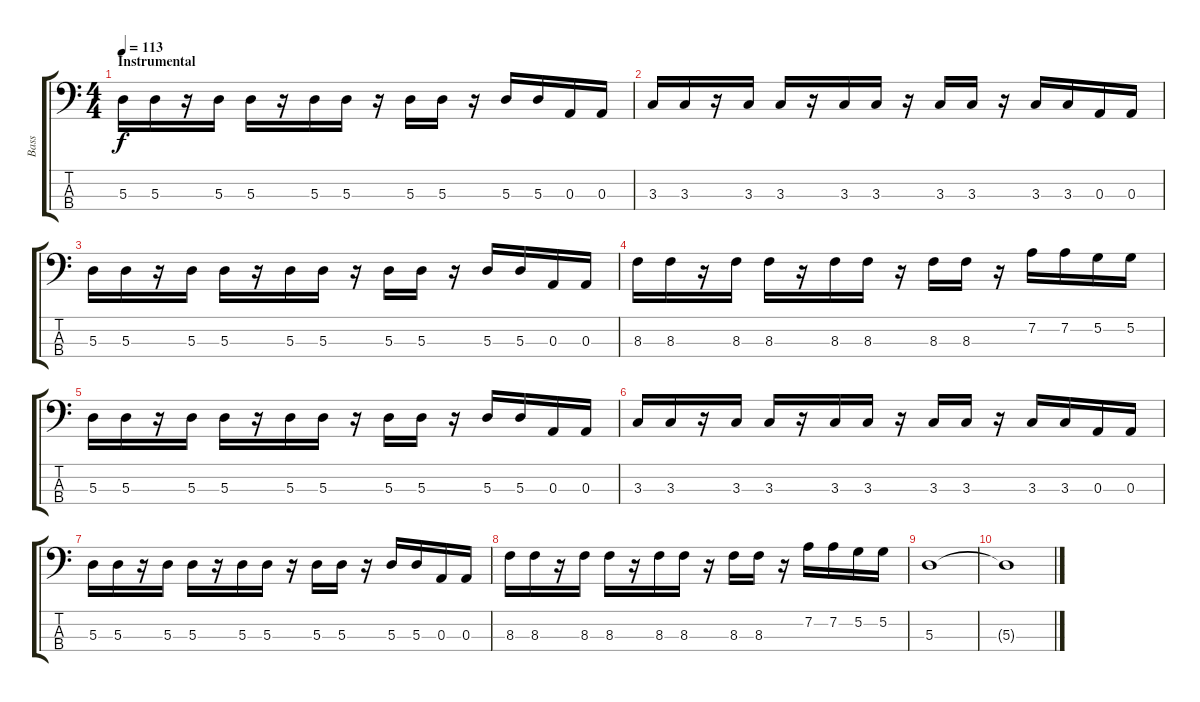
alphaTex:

\track ("Bass" "Bass") {instrument electricbasspick}
\staff {score tabs}
\tuning (G2 D2 A1 E1) {hide}
\ts (4 4)
\section ("" "Instrumental")
\tempo 113
\clef f4
\ks c
5.3.16{dy f} 5.3.16 r.16 5.3.16 5.3.16 r.16 5.3.16 5.3.16 r.16 5.3.16 5.3.16 r.16 5.3.16 5.3.16 0.3.16 0.3.16 |
3.3.16 3.3.16 r.16 3.3.16 3.3.16 r.16 3.3.16 3.3.16 r.16 3.3.16 3.3.16 r.16 3.3.16 3.3.16 0.3.16 0.3.16 |
5.3.16 5.3.16 r.16 5.3.16 5.3.16 r.16 5.3.16 5.3.16 r.16 5.3.16 5.3.16 r.16 5.3.16 5.3.16 0.3.16 0.3.16 |
8.3.16 8.3.16 r.16 8.3.16 8.3.16 r.16 8.3.16 8.3.16 r.16 8.3.16 8.3.16 r.16 7.2.16 7.2.16 5.2.16 5.2.16 |
5.3.16 5.3.16 r.16 5.3.16 5.3.16 r.16 5.3.16 5.3.16 r.16 5.3.16 5.3.16 r.16 5.3.16 5.3.16 0.3.16 0.3.16 |
3.3.16 3.3.16 r.16 3.3.16 3.3.16 r.16 3.3.16 3.3.16 r.16 3.3.16 3.3.16 r.16 3.3.16 3.3.16 0.3.16 0.3.16 |
5.3.16 5.3.16 r.16 5.3.16 5.3.16 r.16 5.3.16 5.3.16 r.16 5.3.16 5.3.16 r.16 5.3.16 5.3.16 0.3.16 0.3.16 |
8.3.16 8.3.16 r.16 8.3.16 8.3.16 r.16 8.3.16 8.3.16 r.16 8.3.16 8.3.16 r.16 7.2.16 7.2.16 5.2.16 5.2.16 |
5.3.1{volume 0} |
5.3{t}.1
